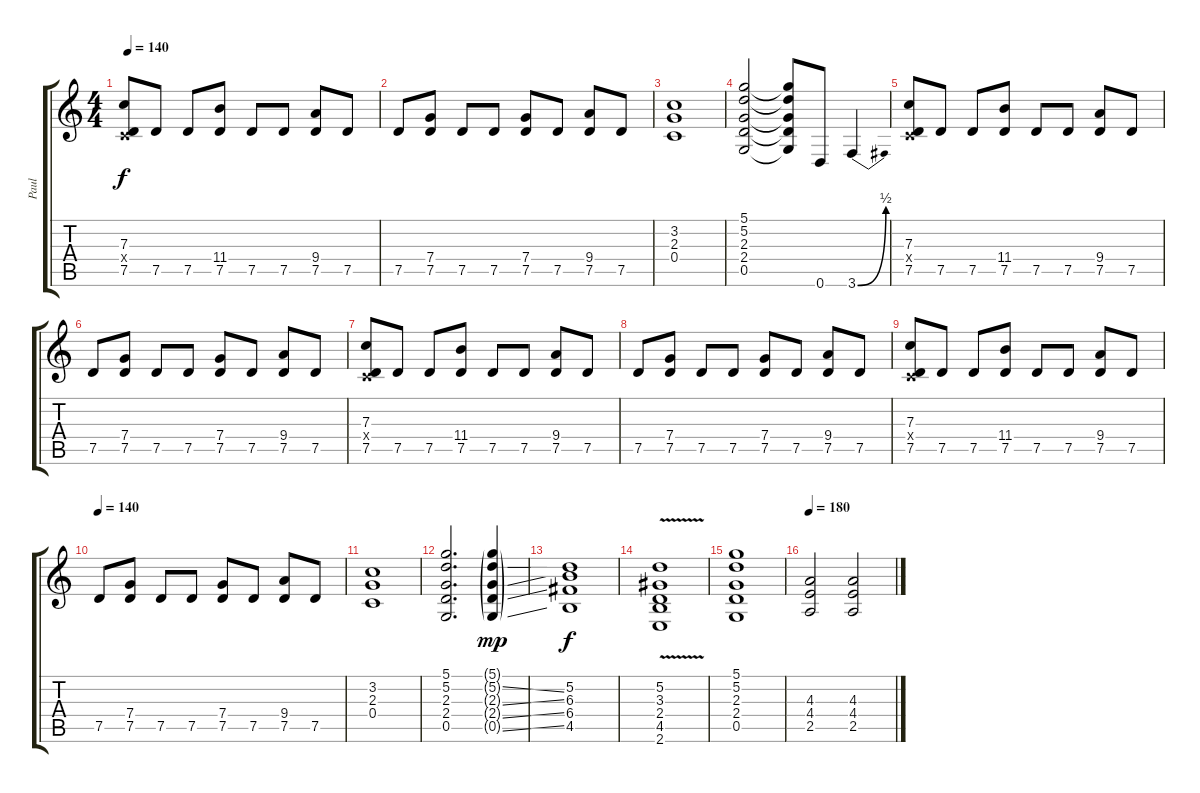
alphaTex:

\track ("Paul" "Paul") {instrument distortionguitar}
\staff {score tabs}
\tuning (D4 A3 F3 C3 G2 D2) {hide}
\ts (4 4)
\tempo 140
\clef g2
\ks c
(7.3 0.4{x} 7.5).8{dy f} 7.5.8 7.5.8 (11.4 7.5).8 7.5.8 7.5.8 (9.4 7.5).8 7.5.8 |
7.5.8 (7.4 7.5).8 7.5.8 7.5.8 (7.4 7.5).8 7.5.8 (9.4 7.5).8 7.5.8 |
(3.2 2.3 0.4).1 |
(5.1 5.2 2.3 2.4 0.5).2 (5.1{t} 5.2{t} 2.3{t} 2.4{t} 0.5{t}).8 0.6.8 3.6{be (bend 0 0 60 2)}.4 |
(7.3 0.4{x} 7.5).8 7.5.8 7.5.8 (11.4 7.5).8 7.5.8 7.5.8 (9.4 7.5).8 7.5.8 |
7.5.8 (7.4 7.5).8 7.5.8 7.5.8 (7.4 7.5).8 7.5.8 (9.4 7.5).8 7.5.8 |
(7.3 0.4{x} 7.5).8 7.5.8 7.5.8 (11.4 7.5).8 7.5.8 7.5.8 (9.4 7.5).8 7.5.8 |
7.5.8 (7.4 7.5).8 7.5.8 7.5.8 (7.4 7.5).8 7.5.8 (9.4 7.5).8 7.5.8 |
(7.3 0.4{x} 7.5).8 7.5.8 7.5.8 (11.4 7.5).8 7.5.8 7.5.8 (9.4 7.5).8 7.5.8 |
\tempo 140
7.5.8 (7.4 7.5).8 7.5.8 7.5.8 (7.4 7.5).8 7.5.8 (9.4 7.5).8 7.5.8 |
(3.2 2.3 0.4).1 |
(5.1 5.2 2.3 2.4 0.5).2{d} (5.1{g} 5.2{ss g} 2.3{ss g} 2.4{ss g} 0.5{ss g}).4{dy mp} |
(5.2 6.3 6.4 4.5).1{dy f} |
(5.2{v} 3.3 2.4 4.5 2.6).1 |
(5.1 5.2 2.3 2.4 0.5).1 |
\tempo 180
(4.3 4.4 2.5).2 (4.3 4.4 2.5).2
